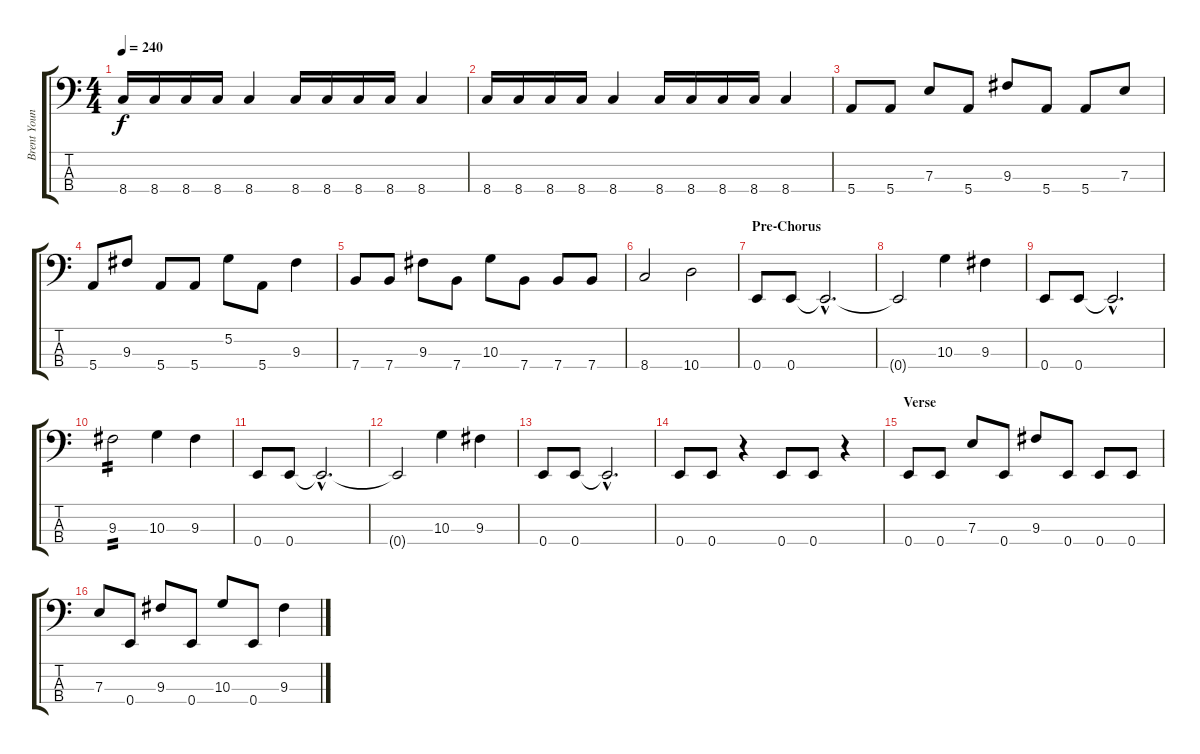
\track ("Brent Young (Bass)" "Brent Youn") {instrument electricbasspick}
\staff {score tabs}
\tuning (G2 D2 A1 E1) {hide}
\ts (4 4)
\tempo 240
\clef f4
\ks c
8.4.16{dy f} 8.4.16 8.4.16 8.4.16 8.4.4 8.4.16 8.4.16 8.4.16 8.4.16 8.4.4 |
8.4.16 8.4.16 8.4.16 8.4.16 8.4.4 8.4.16 8.4.16 8.4.16 8.4.16 8.4.4 |
5.4.8 5.4.8 7.3.8 5.4.8 9.3.8 5.4.8 5.4.8 7.3.8 |
5.4.8 9.3.8 5.4.8 5.4.8 5.2.8 5.4.8 9.3.4 |
7.4.8 7.4.8 9.3.8 7.4.8 10.3.8 7.4.8 7.4.8 7.4.8 |
8.4.2 10.4.2 |
\section ("" "Pre-Chorus")
0.4.8 0.4.8 0.4{hac t}.2{d} |
0.4{t}.2 10.3.4 9.3.4 |
0.4.8 0.4.8 0.4{hac t}.2{d} |
9.3.2{tp 2} 10.3.4 9.3.4 |
0.4.8 0.4.8 0.4{hac t}.2{d} |
0.4{t}.2 10.3.4 9.3.4 |
0.4.8 0.4.8 0.4{hac t}.2{d} |
0.4.8 0.4.8 r.4 0.4.8 0.4.8 r.4 |
\section ("" "Verse")
0.4.8 0.4.8 7.3.8 0.4.8 9.3.8 0.4.8 0.4.8 0.4.8 |
7.3.8 0.4.8 9.3.8 0.4.8 10.3.8 0.4.8 9.3.4
